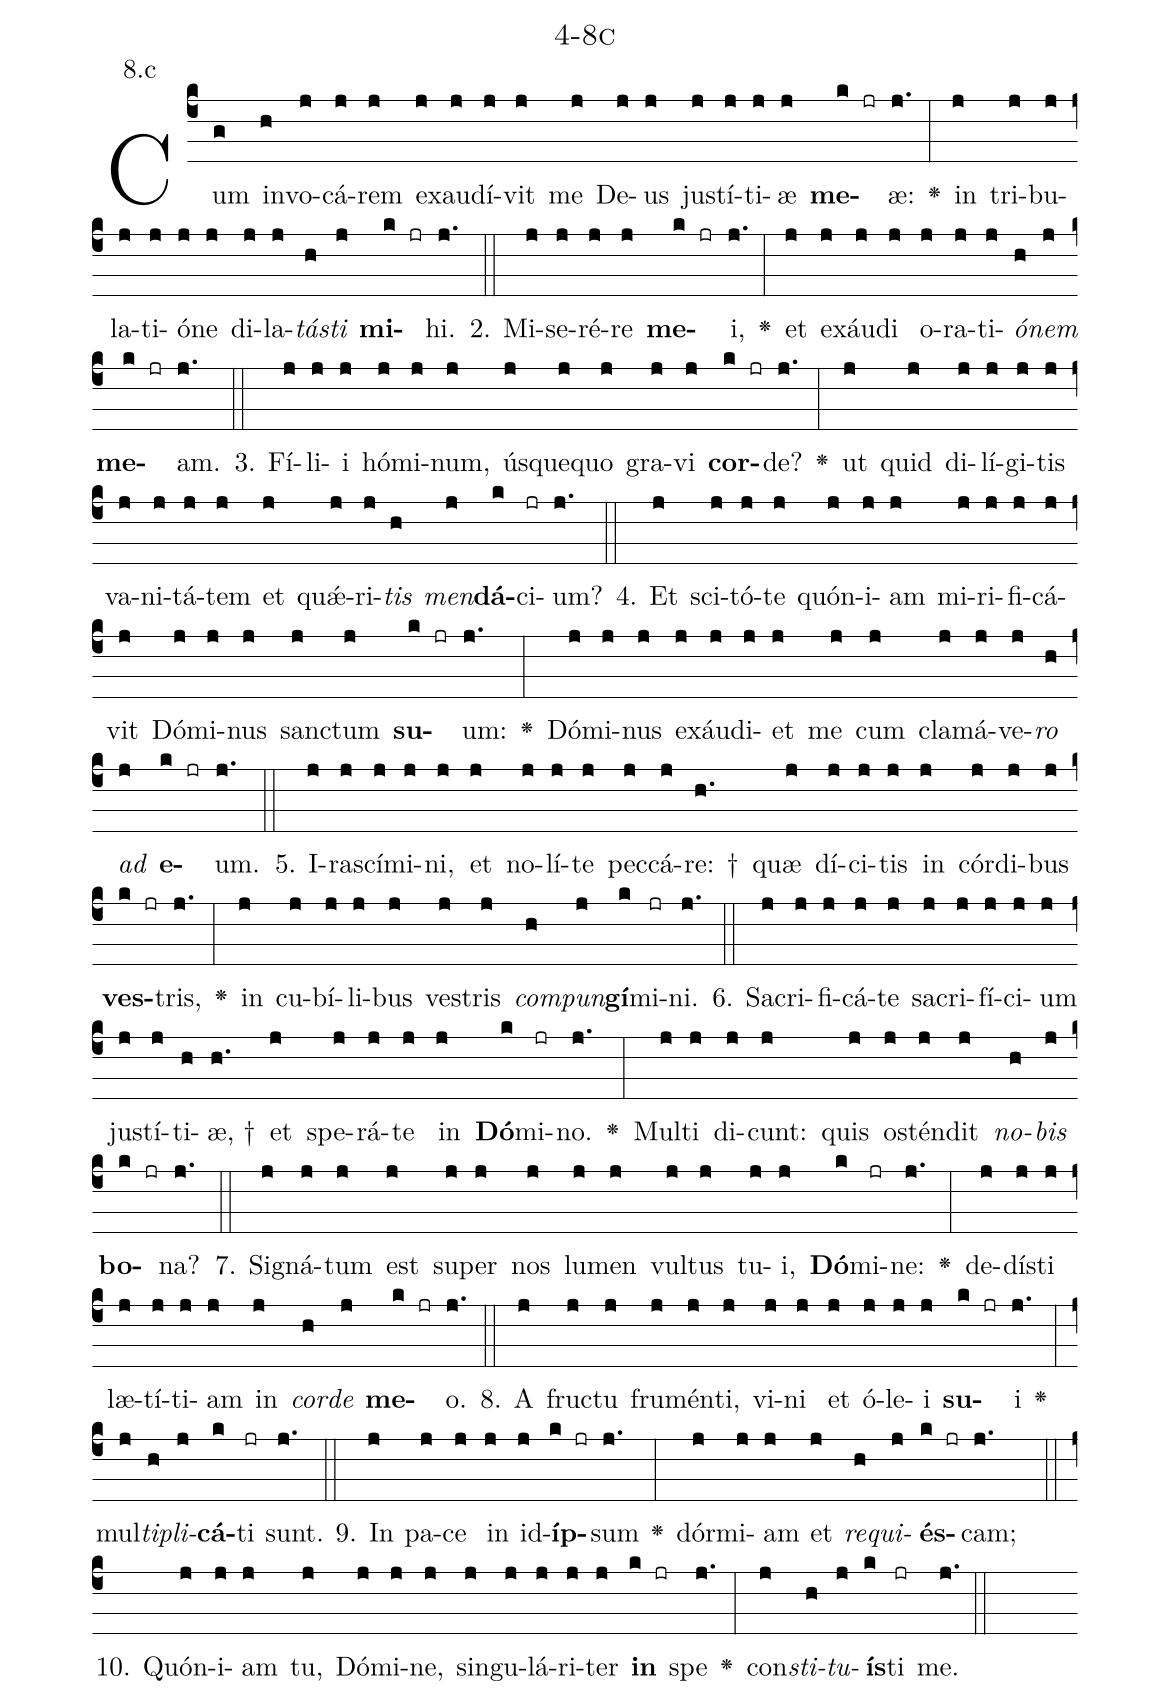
name: 4-8c;
annotation: 8.c;
%%
(c4)Cum(g) in(h)vo(j)cá(j)rem(j) ex(j)au(j)dí(j)vit(j) me(j) De(j)us(j) jus(j)tí(j)ti(j)æ(j) <b>me</b>(k jr)æ:(j.) <v>\greheightstar</v>(:) in(j) tri(j)bu(j)la(j)ti(j)ó(j)ne(j) di(j)la(j)<i>tás</i>(h)<i>ti</i>(j) <b>mi</b>(k jr)hi.(j.) (::)
2. Mi(j)se(j)ré(j)re(j) <b>me</b>(k jr)i,(j.) <v>\greheightstar</v>(:) et(j) ex(j)áu(j)di(j) o(j)ra(j)ti(j)<i>ó</i>(h)<i>nem</i>(j) <b>me</b>(k jr)am.(j.) (::)
3. Fí(j)li(j)i(j) hó(j)mi(j)num,(j) ús(j)que(j)quo(j) gra(j)vi(j) <b>cor</b>(k jr)de?(j.) <v>\greheightstar</v>(:) ut(j) quid(j) di(j)lí(j)gi(j)tis(j) va(j)ni(j)tá(j)tem(j) et(j) quǽ(j)ri(j)<i>tis</i>(h) <i>men</i>(j)<b>dá</b>(k)ci(jr)um?(j.) (::)
4. Et(j) sci(j)tó(j)te(j) quón(j)i(j)am(j) mi(j)ri(j)fi(j)cá(j)vit(j) Dó(j)mi(j)nus(j) sanc(j)tum(j) <b>su</b>(k jr)um:(j.) <v>\greheightstar</v>(:) Dó(j)mi(j)nus(j) ex(j)áu(j)di(j)et(j) me(j) cum(j) cla(j)má(j)ve(j)<i>ro</i>(h) <i>ad</i>(j) <b>e</b>(k jr)um.(j.) (::)
5. I(j)ra(j)scí(j)mi(j)ni,(j) et(j) no(j)lí(j)te(j) pec(j)cá(j)re: †(h.) quæ(j) dí(j)ci(j)tis(j) in(j) cór(j)di(j)bus(j) <b>ves</b>(k jr)tris,(j.) <v>\greheightstar</v>(:) in(j) cu(j)bí(j)li(j)bus(j) ves(j)tris(j) <i>com</i>(h)<i>pun</i>(j)<b>gí</b>(k)mi(jr)ni.(j.) (::)
6. Sa(j)cri(j)fi(j)cá(j)te(j) sa(j)cri(j)fí(j)ci(j)um(j) jus(j)tí(j)ti(h)æ, †(h.) et(j) spe(j)rá(j)te(j) in(j) <b>Dó</b>(k)mi(jr)no.(j.) <v>\greheightstar</v>(:) Mul(j)ti(j) di(j)cunt:(j) quis(j) os(j)tén(j)dit(j) <i>no</i>(h)<i>bis</i>(j) <b>bo</b>(k jr)na?(j.) (::)
7. Si(j)gná(j)tum(j) est(j) su(j)per(j) nos(j) lu(j)men(j) vul(j)tus(j) tu(j)i,(j) <b>Dó</b>(k)mi(jr)ne:(j.) <v>\greheightstar</v>(:) de(j)dís(j)ti(j) læ(j)tí(j)ti(j)am(j) in(j) <i>cor</i>(h)<i>de</i>(j) <b>me</b>(k jr)o.(j.) (::)
8. A(j) fruc(j)tu(j) fru(j)mén(j)ti,(j) vi(j)ni(j) et(j) ó(j)le(j)i(j) <b>su</b>(k jr)i(j.) <v>\greheightstar</v>(:) mul(j)<i>ti</i>(h)<i>pli</i>(j)<b>cá</b>(k)ti(jr) sunt.(j.) (::)
9. In(j) pa(j)ce(j) in(j) id(j)<b>íp</b>(k jr)sum(j.) <v>\greheightstar</v>(:) dór(j)mi(j)am(j) et(j) <i>re</i>(h)<i>qui</i>(j)<b>és</b>(k jr)cam;(j.) (::)
10. Quón(j)i(j)am(j) tu,(j) Dó(j)mi(j)ne,(j) sin(j)gu(j)lá(j)ri(j)ter(j) <b>in</b>(k jr) spe(j.) <v>\greheightstar</v>(:) con(j)<i>sti</i>(h)<i>tu</i>(j)<b>ís</b>(k)ti(jr) me.(j.) (::)
